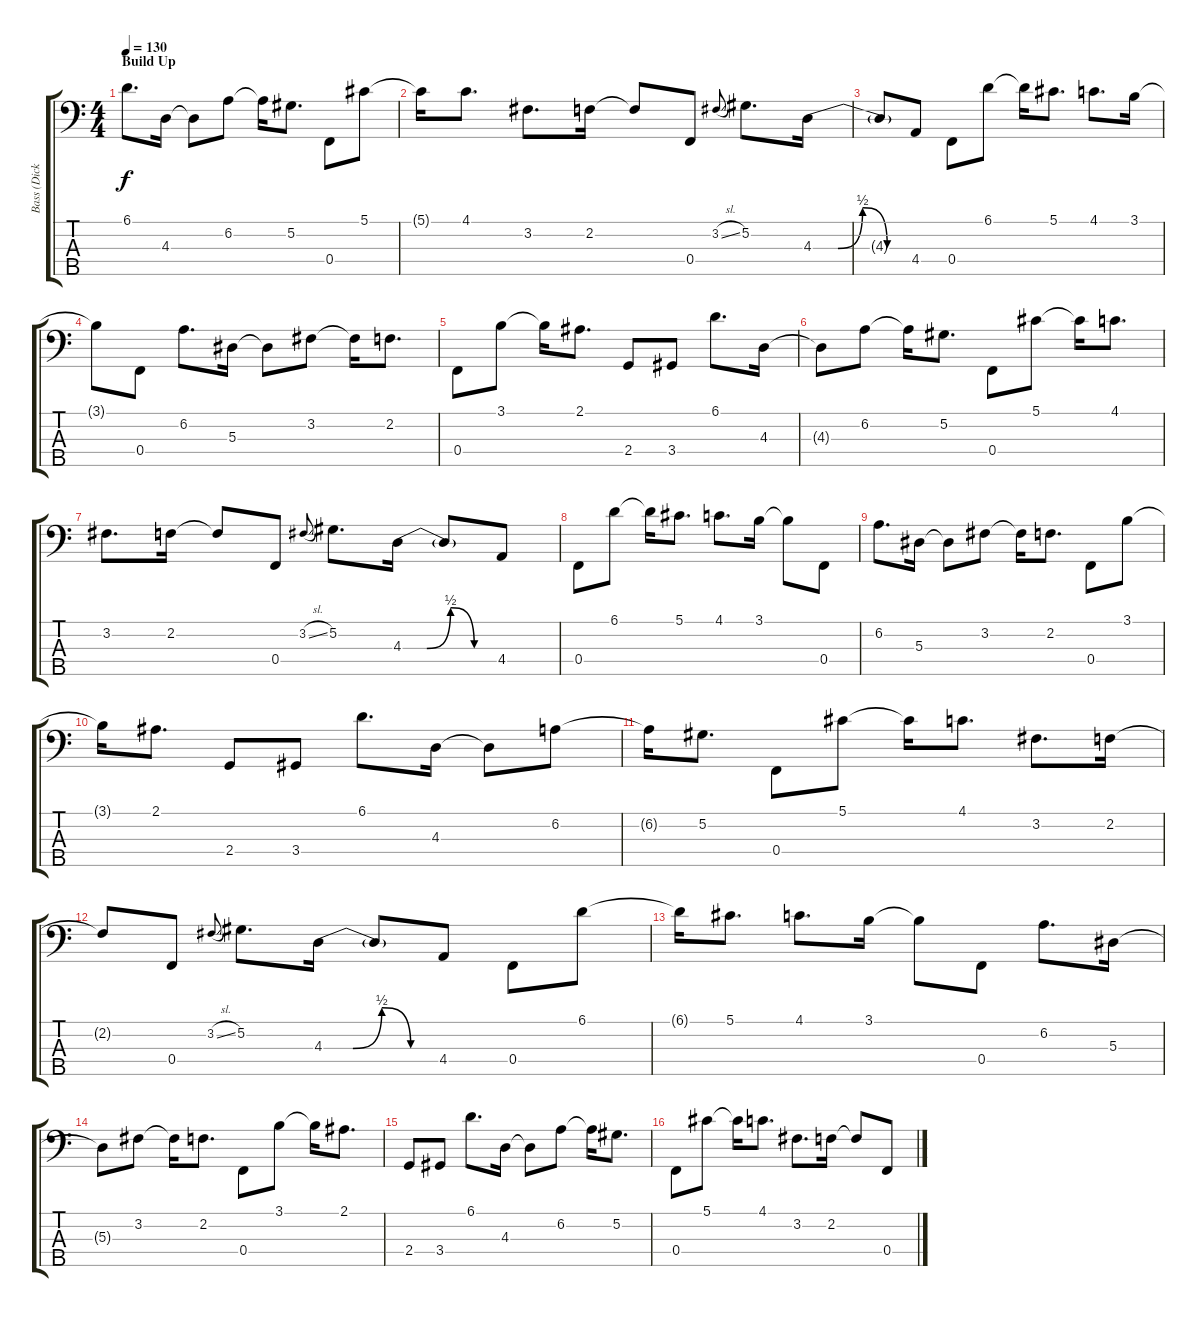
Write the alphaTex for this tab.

\track ("Bass (Dick Lovgren)" "Bass (Dick") {instrument slapbass1}
\staff {score tabs}
\tuning (Ab2 Eb2 Bb1 F1 C1) {hide}
\ts (4 4)
\section ("" "Build Up")
\tempo 130
\clef f4
\ks c
6.1.8{d dy f volume 6} 4.3.16 4.3{t}.8 6.2.8 6.2{t}.16 5.2.8{d} 0.4.8 5.1.8 |
5.1{t}.16 4.1.8{d} 3.2.8{d} 2.2.16 2.2{t}.8 0.4.8 3.2{sl}.8{gr onbeat} 5.2.8{d} 4.3{be (custom 0 0 15 0 30 2 45 0 60 0)}.16 |
4.3{t}.8 4.4.8 0.4.8 6.1.8 6.1{t}.16 5.1.8{d} 4.1.8{d} 3.1.16 |
3.1{t}.8 0.4.8 6.2.8{d} 5.3.16 5.3{t}.8 3.2.8 3.2{t}.16 2.2.8{d} |
0.4.8 3.1.8 3.1{t}.16 2.1.8{d} 2.4.8 3.4.8 6.1.8{d} 4.3.16 |
4.3{t}.8 6.2.8 6.2{t}.16 5.2.8{d} 0.4.8 5.1.8 5.1{t}.16 4.1.8{d} |
3.2.8{d} 2.2.16 2.2{t}.8 0.4.8 3.2{sl}.8{gr onbeat} 5.2.8{d} 4.3{be (custom 0 0 15 0 30 2 45 0 60 0)}.16 4.3{t}.8 4.4.8 |
0.4.8 6.1.8 6.1{t}.16 5.1.8{d} 4.1.8{d} 3.1.16 3.1{t}.8 0.4.8 |
6.2.8{d} 5.3.16 5.3{t}.8 3.2.8 3.2{t}.16 2.2.8{d} 0.4.8 3.1.8 |
3.1{t}.16 2.1.8{d} 2.4.8 3.4.8 6.1.8{d} 4.3.16 4.3{t}.8 6.2.8 |
6.2{t}.16 5.2.8{d} 0.4.8 5.1.8 5.1{t}.16 4.1.8{d} 3.2.8{d} 2.2.16 |
2.2{t}.8 0.4.8 3.2{sl}.8{gr onbeat} 5.2.8{d} 4.3{be (custom 0 0 15 0 30 2 45 0 60 0)}.16 4.3{t}.8 4.4.8 0.4.8 6.1.8 |
6.1{t}.16 5.1.8{d} 4.1.8{d} 3.1.16 3.1{t}.8 0.4.8 6.2.8{d} 5.3.16 |
5.3{t}.8 3.2.8 3.2{t}.16 2.2.8{d} 0.4.8 3.1.8 3.1{t}.16 2.1.8{d} |
2.4.8 3.4.8 6.1.8{d} 4.3.16 4.3{t}.8 6.2.8 6.2{t}.16 5.2.8{d} |
0.4.8 5.1.8 5.1{t}.16 4.1.8{d} 3.2.8{d} 2.2.16 2.2{t}.8 0.4.8
